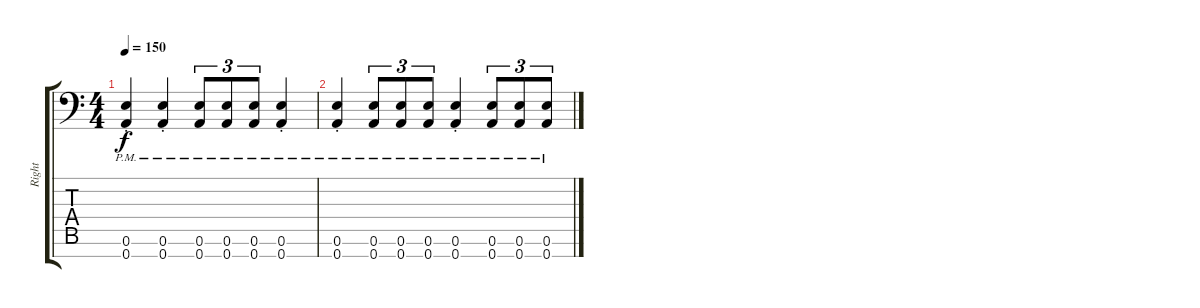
\track ("Right" "Right") {instrument distortionguitar}
\staff {score tabs}
\tuning (E4 B3 G3 D3 A2 E2 A1) {hide}
\ts (4 4)
\tempo 150
\clef f4
\ks c
(0.6{pm st} 0.7{pm st}).4{dy f} (0.6{pm st} 0.7{pm st}).4 (0.6{pm} 0.7{pm}).8{tu (3 2)} (0.6{pm} 0.7{pm}).8{tu (3 2)} (0.6{pm} 0.7{pm}).8{tu (3 2)} (0.6{pm st} 0.7{pm st}).4 |
(0.6{pm st} 0.7{pm st}).4 (0.6{pm} 0.7{pm}).8{tu (3 2)} (0.6{pm} 0.7{pm}).8{tu (3 2)} (0.6{pm} 0.7{pm}).8{tu (3 2)} (0.6{pm st} 0.7{pm st}).4 (0.6{pm} 0.7{pm}).8{tu (3 2)} (0.6{pm} 0.7{pm}).8{tu (3 2)} (0.6{pm} 0.7{pm}).8{tu (3 2)}
